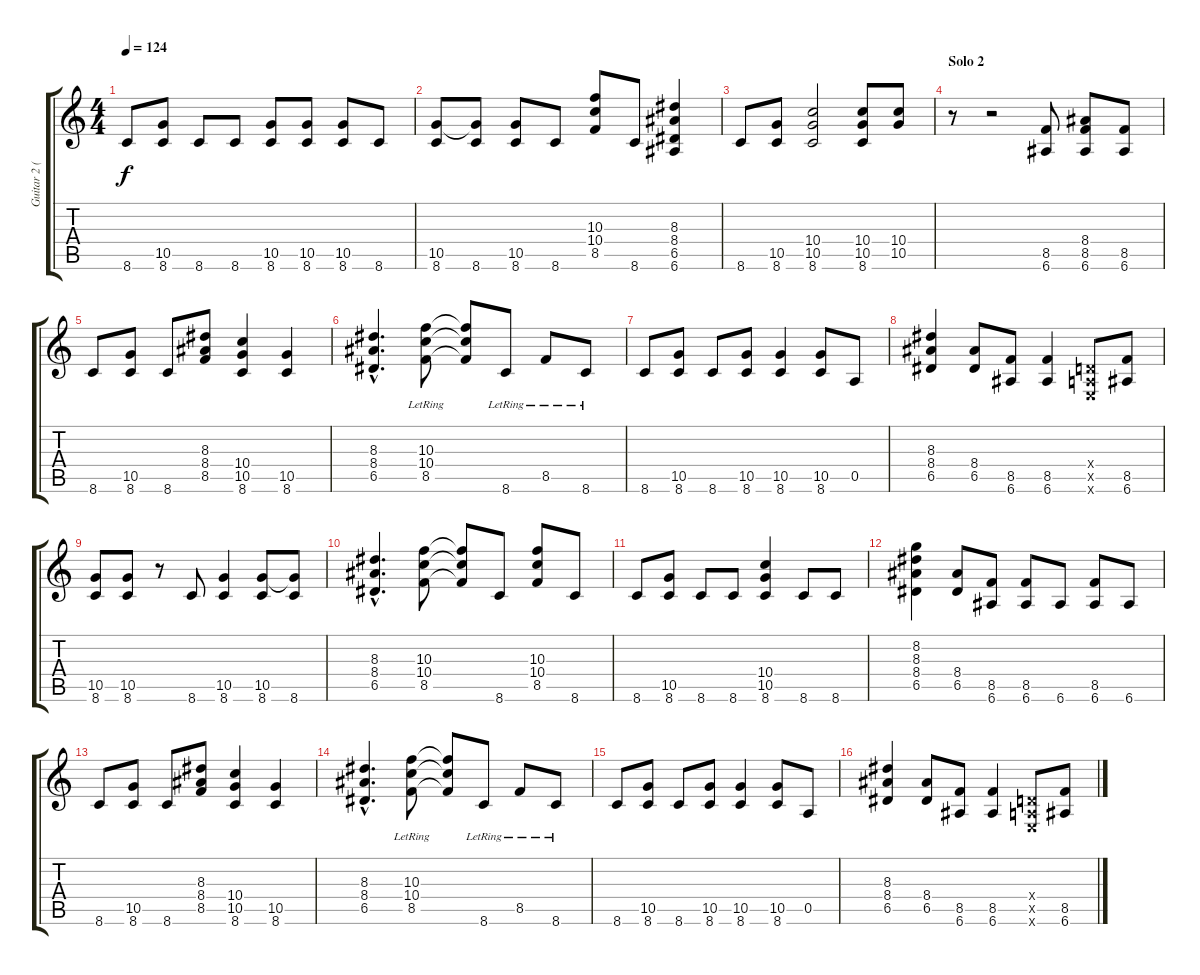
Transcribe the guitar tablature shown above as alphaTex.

\track ("Guitar 2 (Standard Tuning)" "Guitar 2 (") {instrument distortionguitar}
\staff {score tabs}
\tuning (E4 B3 G3 D3 A2 E2) {hide}
\ts (4 4)
\tempo 124
\clef g2
\ks c
8.6.8{dy f} (10.5 8.6).8 8.6.8 8.6.8 (10.5 8.6).8 (10.5 8.6).8 (10.5 8.6).8 8.6.8 |
(10.5 8.6).8 (10.5{t} 8.6).8 (10.5 8.6).8 8.6.8 (10.3 10.4 8.5).8 8.6.8 (8.3 8.4 6.5 6.6).4 |
8.6.8 (10.5 8.6).8 (10.4 10.5 8.6).2 (10.4 10.5 8.6).8 (10.4 10.5).8 |
\section ("" "Solo 2")
r.8 r.2 (8.5 6.6).8 (8.4 8.5 6.6).8 (8.5 6.6).8 |
8.6.8 (10.5 8.6).8 8.6.8 (8.3 8.4 8.5).8 (10.4 10.5 8.6).4 (10.5 8.6).4 |
(8.3{hac} 8.4{hac} 6.5{hac}).4{d} (10.3{lr} 10.4{lr} 8.5{lr}).8 (10.3{t} 10.4{t} 8.5{t}).8 8.6{lr}.8 8.5{lr}.8 8.6{lr}.8 |
8.6.8 (10.5 8.6).8 8.6.8 (10.5 8.6).8 (10.5 8.6).4 (10.5 8.6).8 0.5.8 |
(8.3 8.4 6.5).4 (8.4 6.5).8 (8.5 6.6).8 (8.5 6.6).4 (0.4{x} 0.5{x} 0.6{x}).8 (8.5 6.6).8 |
(10.5 8.6).8 (10.5 8.6).8 r.8 8.6.8 (10.5 8.6).4 (10.5 8.6).8 (10.5{t} 8.6).8 |
(8.3{hac} 8.4{hac} 6.5{hac}).4{d} (10.3 10.4 8.5).8 (10.3{t} 10.4{t} 8.5{t}).8 8.6.8 (10.3 10.4 8.5).8 8.6.8 |
8.6.8 (10.5 8.6).8 8.6.8 8.6.8 (10.4 10.5 8.6).4 8.6.8 8.6.8 |
(8.2 8.3 8.4 6.5).4 (8.4 6.5).8 (8.5 6.6).8 (8.5 6.6).8 6.6.8 (8.5 6.6).8 6.6.8 |
8.6.8 (10.5 8.6).8 8.6.8 (8.3 8.4 8.5).8 (10.4 10.5 8.6).4 (10.5 8.6).4 |
(8.3{hac} 8.4{hac} 6.5{hac}).4{d} (10.3{lr} 10.4{lr} 8.5{lr}).8 (10.3{t} 10.4{t} 8.5{t}).8 8.6{lr}.8 8.5{lr}.8 8.6{lr}.8 |
8.6.8 (10.5 8.6).8 8.6.8 (10.5 8.6).8 (10.5 8.6).4 (10.5 8.6).8 0.5.8 |
(8.3 8.4 6.5).4 (8.4 6.5).8 (8.5 6.6).8 (8.5 6.6).4 (0.4{x} 0.5{x} 0.6{x}).8 (8.5 6.6).8
